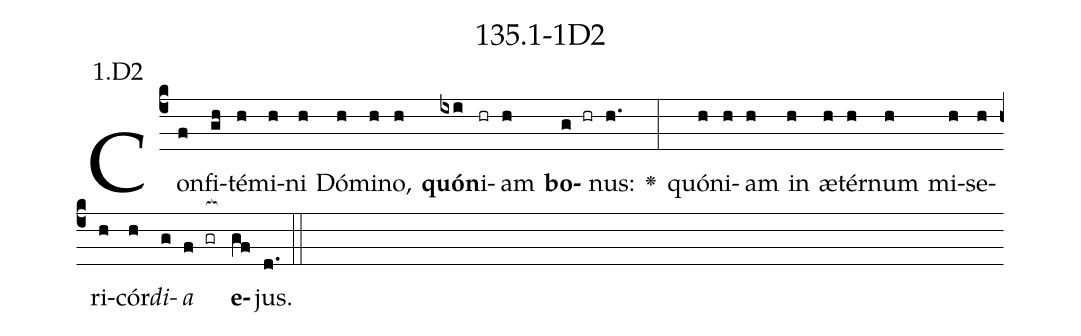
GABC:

name: 135.1-1D2;
annotation: 1.D2;
%%
(c4)Con(f)fi(gh)té(h)mi(h)ni(h) Dó(h)mi(h)no,(h) <b>quón</b>(ixi)i(hr)am(h) <b>bo</b>(g hr)nus:(h.) <v>\greheightstar</v>(:) quón(h)i(h)am(h) in(h) æ(h)tér(h)num(h) mi(h)se(h)ri(h)cór(h)<i>di</i>(g)<i>a</i>(f gr[ocb:1{]) <b>e</b>(gf[ocb:0}])jus.(d.) (::)


%E(h) u(h) o(g) u(f) a(gf) e.(d.) (::)
